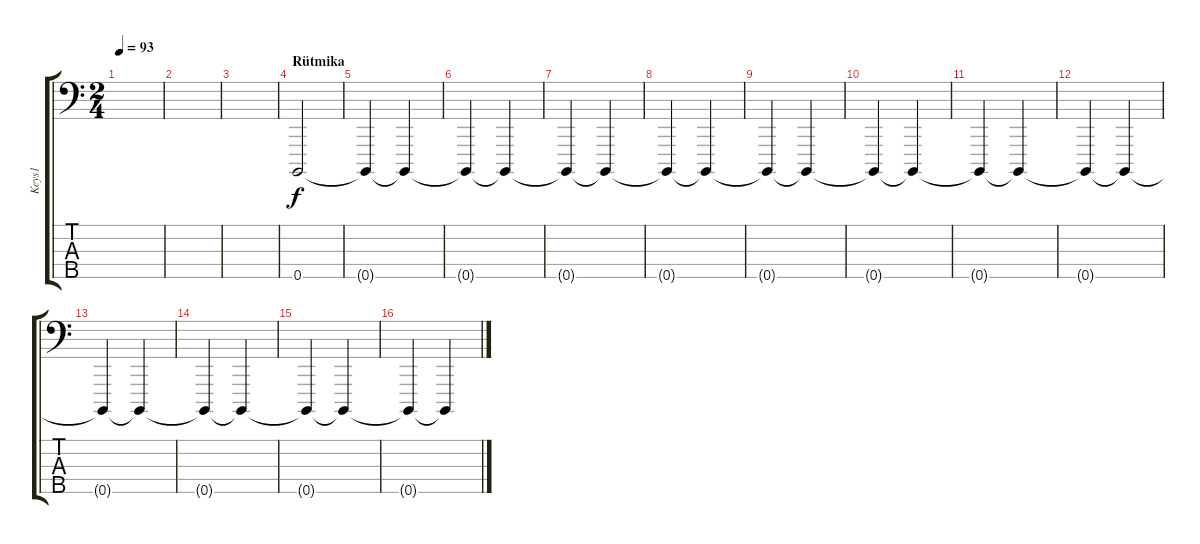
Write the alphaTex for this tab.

\track ("Keys1" "Keys1") {instrument stringensemble1}
\staff {score tabs}
\tuning (G2 D2 A1 E1 B0) {hide}
\ts (2 4)
\tempo 93
\clef f4
\ks c
|
|
|
\section ("" "Rütmika")
0.5.2 |
0.5{t}.4 0.5{t}.4 |
0.5{t}.4 0.5{t}.4 |
0.5{t}.4 0.5{t}.4 |
0.5{t}.4 0.5{t}.4 |
0.5{t}.4 0.5{t}.4 |
0.5{t}.4 0.5{t}.4 |
0.5{t}.4 0.5{t}.4 |
0.5{t}.4 0.5{t}.4 |
0.5{t}.4 0.5{t}.4 |
0.5{t}.4 0.5{t}.4 |
0.5{t}.4 0.5{t}.4 |
0.5{t}.4 0.5{t}.4
